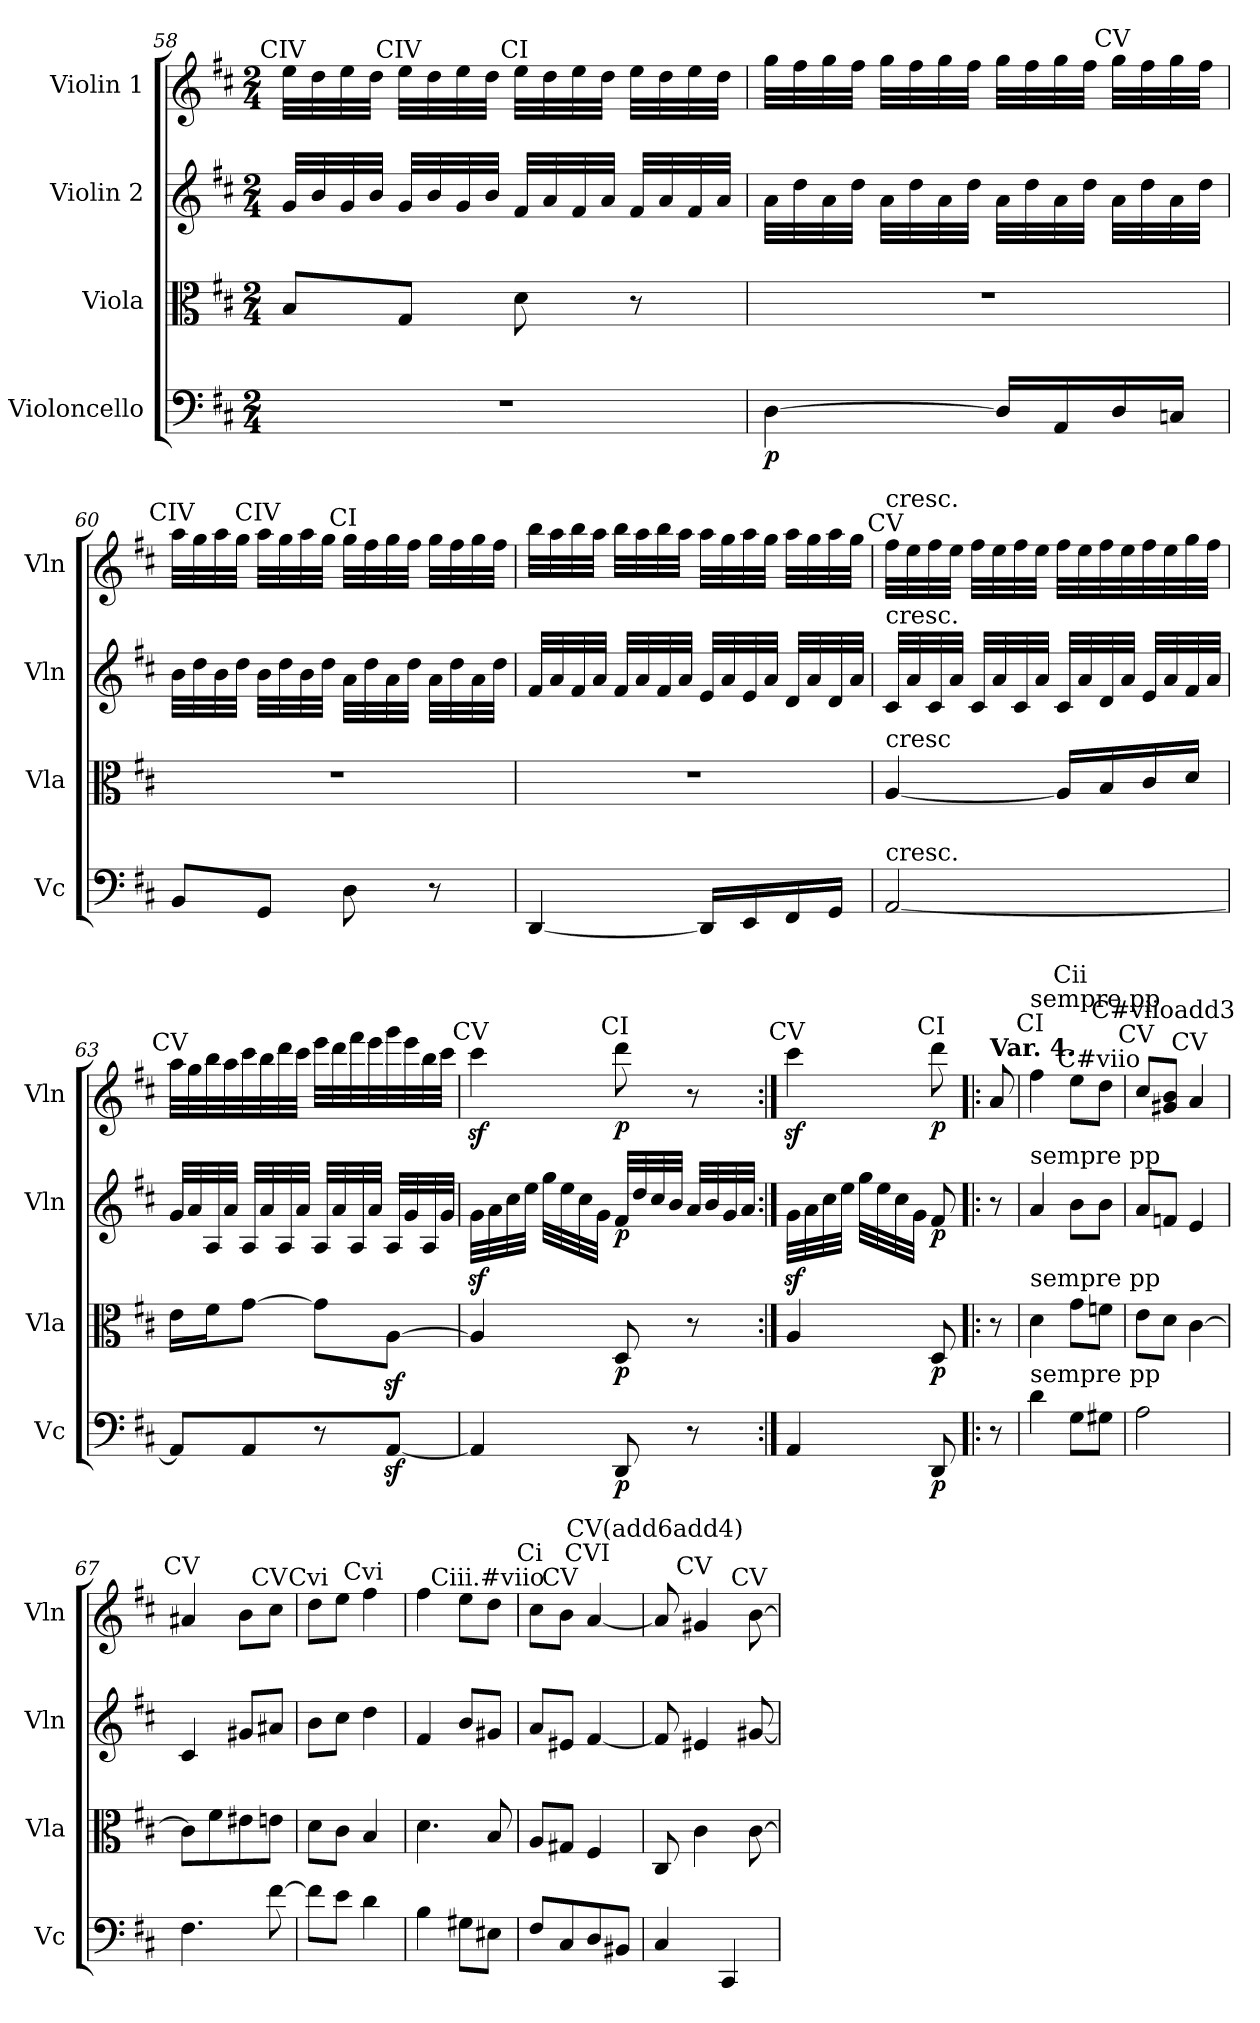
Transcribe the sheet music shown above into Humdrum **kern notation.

**kern	**dynam	**kern	**dynam	**kern	**dynam	**kern	**dynam
*part4	*part4	*part3	*part3	*part2	*part2	*part1	*part1
*staff4	*staff4	*staff3	*staff3	*staff2	*staff2	*staff1	*staff1
*I"Violoncello	*	*I"Viola	*	*I"Violin 2	*	*I"Violin 1	*
*I'Vc	*	*I'Vla	*	*I'Vln	*	*I'Vln	*
!!LO:PB:g=z
*clefF4	*	*clefC3	*	*clefG2	*	*clefG2	*
*k[f#c#]	*	*k[f#c#]	*	*k[f#c#]	*	*k[f#c#]	*
*D:	*	*D:	*	*D:	*	*D:	*
*M2/4	*	*M2/4	*	*M2/4	*	*M2/4	*
=58	=58	=58	=58	=58	=58	=58	=58
!	!	!	!	!	!	!LO:TX:a:cj:t=CIV	!
2r	.	8B/L	.	32g/LLL	.	32ee\LLL	.
.	.	.	.	32b/	.	32dd\	.
.	.	.	.	32g/	.	32ee\	.
.	.	.	.	32b/JJJ	.	32dd\JJJ	.
!	!	!	!	!	!	!LO:TX:a:cj:t=CIV	!
.	.	8G/J	.	32g/LLL	.	32ee\LLL	.
.	.	.	.	32b/	.	32dd\	.
.	.	.	.	32g/	.	32ee\	.
.	.	.	.	32b/JJJ	.	32dd\JJJ	.
!	!	!	!	!	!	!LO:TX:a:cj:t=CI	!
.	.	8d\	.	32f#/LLL	.	32ee\LLL	.
.	.	.	.	32a/	.	32dd\	.
.	.	.	.	32f#/	.	32ee\	.
.	.	.	.	32a/JJJ	.	32dd\JJJ	.
.	.	8r	.	32f#/LLL	.	32ee\LLL	.
.	.	.	.	32a/	.	32dd\	.
.	.	.	.	32f#/	.	32ee\	.
.	.	.	.	32a/JJJ	.	32dd\JJJ	.
=59	=59	=59	=59	=59	=59	=59	=59
!	!LO:DY:b	!	!	!	!	!	!
[4D\	p	2r	.	32a\LLL	.	32gg\LLL	.
.	.	.	.	32dd\	.	32ff#\	.
.	.	.	.	32a\	.	32gg\	.
.	.	.	.	32dd\JJJ	.	32ff#\JJJ	.
.	.	.	.	32a\LLL	.	32gg\LLL	.
.	.	.	.	32dd\	.	32ff#\	.
.	.	.	.	32a\	.	32gg\	.
.	.	.	.	32dd\JJJ	.	32ff#\JJJ	.
16D/LL]	.	.	.	32a\LLL	.	32gg\LLL	.
.	.	.	.	32dd\	.	32ff#\	.
16AA/	.	.	.	32a\	.	32gg\	.
.	.	.	.	32dd\JJJ	.	32ff#\JJJ	.
!	!	!	!	!	!	!LO:TX:a:cj:t=CV	!
16D/	.	.	.	32a\LLL	.	32gg\LLL	.
.	.	.	.	32dd\	.	32ff#\	.
16Cn/JJ	.	.	.	32a\	.	32gg\	.
.	.	.	.	32dd\JJJ	.	32ff#\JJJ	.
!!LO:PB:g=z
=60	=60	=60	=60	=60	=60	=60	=60
!	!	!	!	!	!	!LO:TX:a:cj:t=CIV	!
8BB/L	.	2r	.	32b\LLL	.	32aa\LLL	.
.	.	.	.	32dd\	.	32gg\	.
.	.	.	.	32b\	.	32aa\	.
.	.	.	.	32dd\JJJ	.	32gg\JJJ	.
!	!	!	!	!	!	!LO:TX:a:cj:t=CIV	!
8GG/J	.	.	.	32b\LLL	.	32aa\LLL	.
.	.	.	.	32dd\	.	32gg\	.
.	.	.	.	32b\	.	32aa\	.
.	.	.	.	32dd\JJJ	.	32gg\JJJ	.
!	!	!	!	!	!	!LO:TX:a:cj:t=CI	!
8D\	.	.	.	32a\LLL	.	32gg\LLL	.
.	.	.	.	32dd\	.	32ff#\	.
.	.	.	.	32a\	.	32gg\	.
.	.	.	.	32dd\JJJ	.	32ff#\JJJ	.
8r	.	.	.	32a\LLL	.	32gg\LLL	.
.	.	.	.	32dd\	.	32ff#\	.
.	.	.	.	32a\	.	32gg\	.
.	.	.	.	32dd\JJJ	.	32ff#\JJJ	.
=61	=61	=61	=61	=61	=61	=61	=61
[4DD/	.	2r	.	32f#/LLL	.	32bb\LLL	.
.	.	.	.	32a/	.	32aa\	.
.	.	.	.	32f#/	.	32bb\	.
.	.	.	.	32a/JJJ	.	32aa\JJJ	.
.	.	.	.	32f#/LLL	.	32bb\LLL	.
.	.	.	.	32a/	.	32aa\	.
.	.	.	.	32f#/	.	32bb\	.
.	.	.	.	32a/JJJ	.	32aa\JJJ	.
16DD/LL]	.	.	.	32e/LLL	.	32aa\LLL	.
.	.	.	.	32a/	.	32gg\	.
16EE/	.	.	.	32e/	.	32aa\	.
.	.	.	.	32a/JJJ	.	32gg\JJJ	.
16FF#/	.	.	.	32d/LLL	.	32aa\LLL	.
.	.	.	.	32a/	.	32gg\	.
16GG/JJ	.	.	.	32d/	.	32aa\	.
.	.	.	.	32a/JJJ	.	32gg\JJJ	.
!!LO:LB:g=z
=62	=62	=62	=62	=62	=62	=62	=62
!	!	!	!	!	!	!LO:TX:a:cj:t=CV	!
!	!	!	!	!	!	!LO:TX:a:t=cresc.	!
!	!	!	!	!LO:TX:a:t=cresc.	!	!	!
!	!	!LO:TX:a:t=cresc	!	!	!	!	!
!LO:TX:a:t=cresc.	!	!	!	!	!	!	!
[2AA/	.	[4A/	.	32c#/LLL	.	32ff#\LLL	.
.	.	.	.	32a/	.	32ee\	.
.	.	.	.	32c#/	.	32ff#\	.
.	.	.	.	32a/JJJ	.	32ee\JJJ	.
.	.	.	.	32c#/LLL	.	32ff#\LLL	.
.	.	.	.	32a/	.	32ee\	.
.	.	.	.	32c#/	.	32ff#\	.
.	.	.	.	32a/JJJ	.	32ee\JJJ	.
.	.	16A/LL]	.	32c#/LLL	.	32ff#\LLL	.
.	.	.	.	32a/	.	32ee\	.
.	.	16B/	.	32d/	.	32ff#\	.
.	.	.	.	32a/JJJ	.	32ee\	.
.	.	16c#/	.	32e/LLL	.	32ff#\	.
.	.	.	.	32a/	.	32ee\	.
.	.	16d/JJ	.	32f#/	.	32gg\	.
.	.	.	.	32a/JJJ	.	32ff#\JJJ	.
=63	=63	=63	=63	=63	=63	=63	=63
!	!	!	!	!	!	!LO:TX:a:cj:t=CV	!
8AA/L]	.	16e\LL	.	32g/LLL	.	32aa\LLL	.
.	.	.	.	32a/	.	32gg\	.
.	.	16f#\J	.	32A/	.	32bb\	.
.	.	.	.	32a/JJJ	.	32aa\	.
8AA/	.	[8g\J	.	32A/LLL	.	32ccc#\	.
.	.	.	.	32a/	.	32bb\	.
.	.	.	.	32A/	.	32ddd\	.
.	.	.	.	32a/JJJ	.	32ccc#\JJJ	.
8r	.	8g\L]	.	32A/LLL	.	32eee\LLL	.
.	.	.	.	32a/	.	32ddd\	.
.	.	.	.	32A/	.	32fff#\	.
.	.	.	.	32a/JJJ	.	32eee\	.
[8AAz</J	.	[8Az<\J	.	32A/LLL	.	32ggg\	.
.	.	.	.	32g/	.	32eee\	.
.	.	.	.	32A/	.	32bb\	.
.	.	.	.	32g/JJJ	.	32ccc#\JJJ	.
!!LO:PB:g=z
=64	=64	=64	=64	=64	=64	=64	=64
!	!	!	!	!	!	!LO:TX:a:cj:t=CV	!
4AA/]	.	4A/]	.	32gz<\LLL	.	4ccc#z<\	.
.	.	.	.	32a\	.	.	.
.	.	.	.	32cc#\	.	.	.
.	.	.	.	32ee\JJJ	.	.	.
.	.	.	.	32gg\LLL	.	.	.
.	.	.	.	32ee\	.	.	.
.	.	.	.	32cc#\	.	.	.
.	.	.	.	32g\JJJ	.	.	.
!	!	!	!	!	!	!LO:TX:a:cj:t=CI	!
!	!LO:DY:b	!	!LO:DY:b	!	!LO:DY:b	!	!LO:DY:b
8DD/	p	8D/	p	32f#/LLL	p	8ddd\	p
.	.	.	.	32dd/	.	.	.
.	.	.	.	32cc#/	.	.	.
.	.	.	.	32b/JJJ	.	.	.
8r	.	8r	.	32a/LLL	.	8r	.
.	.	.	.	32b/	.	.	.
.	.	.	.	32g/	.	.	.
.	.	.	.	32a/JJJ	.	.	.
=65:|!	=65:|!	=65:|!	=65:|!	=65:|!	=65:|!	=65:|!	=65:|!
!	!	!	!	!	!	!LO:TX:a:cj:t=CV	!
4AA/	.	4A/	.	32gz<\LLL	.	4ccc#z<\	.
.	.	.	.	32a\	.	.	.
.	.	.	.	32cc#\	.	.	.
.	.	.	.	32ee\JJJ	.	.	.
.	.	.	.	32gg\LLL	.	.	.
.	.	.	.	32ee\	.	.	.
.	.	.	.	32cc#\	.	.	.
.	.	.	.	32g\JJJ	.	.	.
!	!	!	!	!	!	!LO:TX:a:cj:t=CI	!
!	!LO:DY:b	!	!LO:DY:b	!	!LO:DY:b	!	!LO:DY:b
8DD/	p	8D/	p	8f#/	p	8ddd\	p
=65X8!|:	=65X8!|:	=65X8!|:	=65X8!|:	=65X8!|:	=65X8!|:	=65X8!|:	=65X8!|:
!	!	!	!	!	!	!LO:TX:a:B:t=Var. 4.	!
8r	.	8r	.	8r	.	8a/	.
=65X9	=65X9	=65X9	=65X9	=65X9	=65X9	=65X9	=65X9
!	!	!	!	!	!	!LO:TX:a:cj:t=CI	!
!	!	!	!	!	!	!LO:TX:a:t=sempre pp	!
!	!	!	!	!LO:TX:a:t=sempre pp	!	!	!
!	!	!LO:TX:a:t=sempre pp	!	!	!	!	!
!LO:TX:a:t=sempre pp	!	!	!	!	!	!	!
4d\	.	4d\	.	4a/	.	4ff#\	.
!	!	!	!	!	!	!LO:TX:a:cj:t=Cii	!
8G\L	.	8g\L	.	8b\L	.	8ee\L	.
!	!	!	!	!	!	!LO:TX:a:cj:t=C#viio	!
8G#X\J	.	8fn\J	.	8b\J	.	8dd\J	.
!!LO:LB:g=z
=66	=66	=66	=66	=66	=66	=66	=66
!	!	!	!	!	!	!LO:TX:a:cj:t=CV	!
2A\	.	8e\L	.	8a/L	.	8cc#/L	.
!	!	!	!	!	!	!LO:TX:a:cj:t=C#viioadd3	!
.	.	8d\J	.	8fn/J	.	8g#X/ 8b/J	.
!	!	!	!	!	!	!LO:TX:a:cj:t=CV	!
.	.	[4c#\	.	4e/	.	4a/	.
!!LO:PB:g=z
=67	=67	=67	=67	=67	=67	=67	=67
!	!	!	!	!	!	!LO:TX:a:cj:t=CV	!
4.F#\	.	8c#\L]	.	4c#/	.	4a#X/	.
.	.	8f#\	.	.	.	.	.
.	.	8e#X\	.	8g#X/L	.	8b\L	.
!	!	!	!	!	!	!LO:TX:a:cj:t=CV	!
[8f#\	.	8en\J	.	8a#X/J	.	8cc#\J	.
=68	=68	=68	=68	=68	=68	=68	=68
!	!	!	!	!	!	!LO:TX:a:cj:t=Cvi	!
8f#\L]	.	8d\L	.	8b\L	.	8dd\L	.
8e\J	.	8c#\J	.	8cc#\J	.	8ee\J	.
!	!	!	!	!	!	!LO:TX:a:cj:t=Cvi	!
4d\	.	4B/	.	4dd\	.	4ff#\	.
=69	=69	=69	=69	=69	=69	=69	=69
4B\	.	4.d\	.	4f#/	.	4ff#\	.
8G#X\L	.	.	.	8b/L	.	8ee\L	.
!	!	!	!	!	!	!LO:TX:a:cj:t=Ciii.#viio	!
8E#X\J	.	8B/	.	8g#X/J	.	8dd\J	.
=70	=70	=70	=70	=70	=70	=70	=70
!	!	!	!	!	!	!LO:TX:a:cj:t=Ci	!
8F#/L	.	8A/L	.	8a/L	.	8cc#\L	.
!	!	!	!	!	!	!LO:TX:a:cj:t=CV	!
8C#/	.	8G#X/J	.	8e#X/J	.	8b\J	.
!	!	!	!	!	!	!LO:TX:a:cj:t=CVI	!
8D/	.	4F#/	.	[4f#/	.	[4a/	.
8BB#X/J	.	.	.	.	.	.	.
=71	=71	=71	=71	=71	=71	=71	=71
!	!	!	!	!	!	!LO:TX:a:cj:t=CV(add6add4)	!
4C#/	.	8C#/	.	8f#/]	.	8a/]	.
!	!	!	!	!	!	!LO:TX:a:cj:t=CV	!
.	.	4c#\	.	4e#X/	.	4g#X/	.
4CC#/	.	.	.	.	.	.	.
!	!	!	!	!	!	!LO:TX:a:cj:t=CV	!
.	.	[8c#\	.	[8g#X/	.	[8b\	.
=	=	=	=	=	=	=	=
*-	*-	*-	*-	*-	*-	*-	*-
